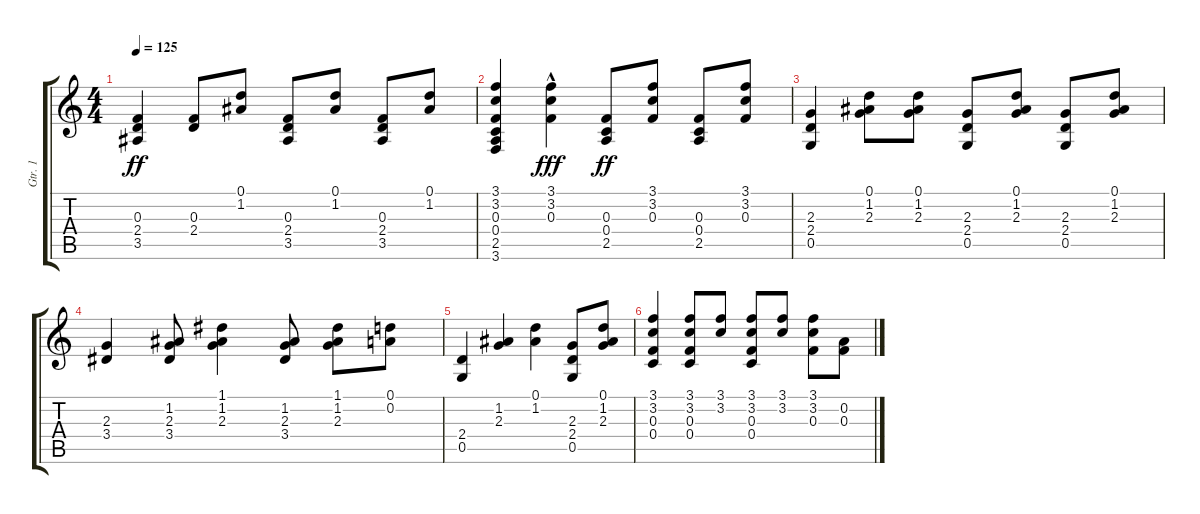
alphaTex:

\track ("Gtr. 1" "Gtr. 1") {instrument acousticguitarsteel}
\staff {score tabs}
\tuning (D4 A3 F3 C3 G2 D2) {hide}
\ts (4 4)
\tempo 125
\clef g2
\ks c
(0.3 2.4 3.5).4{dy ff} (0.3 2.4).8 (0.1 1.2).8 (0.3 2.4 3.5).8 (0.1 1.2).8 (0.3 2.4 3.5).8 (0.1 1.2).8 |
(3.1 3.2 0.3 0.4 2.5 3.6).4 (3.1{hac} 3.2{hac} 0.3{hac}).4{dy fff} (0.3 0.4 2.5).8{dy ff} (3.1 3.2 0.3).8 (0.3 0.4 2.5).8 (3.1 3.2 0.3).8 |
(2.3 2.4 0.5).4 (0.1 1.2 2.3).8 (0.1 1.2 2.3).8 (2.3 2.4 0.5).8 (0.1 1.2 2.3).8 (2.3 2.4 0.5).8 (0.1 1.2 2.3).8 |
(2.3 3.4).4 (1.2 2.3 3.4).8 (1.1 1.2 2.3).4 (1.2 2.3 3.4).8 (1.1 1.2 2.3).8 (0.1 0.2).8 |
(2.4 0.5).4 (1.2 2.3).4 (0.1 1.2).4 (2.3 2.4 0.5).8 (0.1 1.2 2.3).8 |
(3.1 3.2 0.3 0.4).4 (3.1 3.2 0.3 0.4).8 (3.1 3.2).8 (3.1 3.2 0.3 0.4).8 (3.1 3.2).8 (3.1 3.2 0.3).8 (0.2 0.3).8
